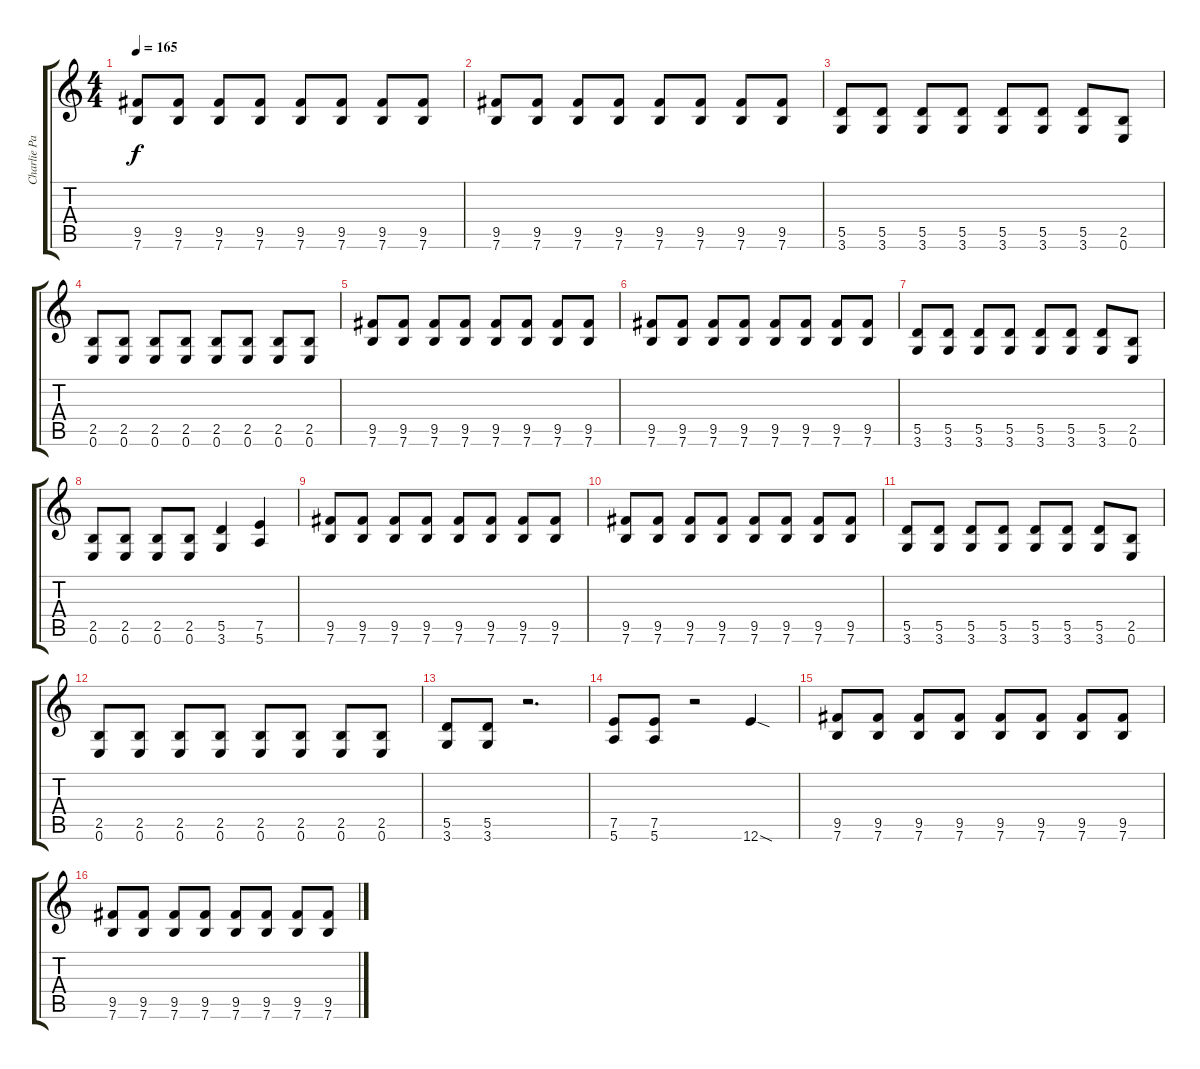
\track ("Charlie Parra Ritmica" "Charlie Pa") {instrument distortionguitar}
\staff {score tabs}
\tuning (E4 B3 G3 D3 A2 E2) {hide}
\ts (4 4)
\tempo 165
\clef g2
\ks c
(9.5 7.6).8{dy f} (9.5 7.6).8 (9.5 7.6).8 (9.5 7.6).8 (9.5 7.6).8 (9.5 7.6).8 (9.5 7.6).8 (9.5 7.6).8 |
(9.5 7.6).8 (9.5 7.6).8 (9.5 7.6).8 (9.5 7.6).8 (9.5 7.6).8 (9.5 7.6).8 (9.5 7.6).8 (9.5 7.6).8 |
(5.5 3.6).8 (5.5 3.6).8 (5.5 3.6).8 (5.5 3.6).8 (5.5 3.6).8 (5.5 3.6).8 (5.5 3.6).8 (2.5 0.6).8 |
(2.5 0.6).8 (2.5 0.6).8 (2.5 0.6).8 (2.5 0.6).8 (2.5 0.6).8 (2.5 0.6).8 (2.5 0.6).8 (2.5 0.6).8 |
(9.5 7.6).8 (9.5 7.6).8 (9.5 7.6).8 (9.5 7.6).8 (9.5 7.6).8 (9.5 7.6).8 (9.5 7.6).8 (9.5 7.6).8 |
(9.5 7.6).8 (9.5 7.6).8 (9.5 7.6).8 (9.5 7.6).8 (9.5 7.6).8 (9.5 7.6).8 (9.5 7.6).8 (9.5 7.6).8 |
(5.5 3.6).8 (5.5 3.6).8 (5.5 3.6).8 (5.5 3.6).8 (5.5 3.6).8 (5.5 3.6).8 (5.5 3.6).8 (2.5 0.6).8 |
(2.5 0.6).8 (2.5 0.6).8 (2.5 0.6).8 (2.5 0.6).8 (5.5 3.6).4 (7.5 5.6).4 |
(9.5 7.6).8 (9.5 7.6).8 (9.5 7.6).8 (9.5 7.6).8 (9.5 7.6).8 (9.5 7.6).8 (9.5 7.6).8 (9.5 7.6).8 |
(9.5 7.6).8 (9.5 7.6).8 (9.5 7.6).8 (9.5 7.6).8 (9.5 7.6).8 (9.5 7.6).8 (9.5 7.6).8 (9.5 7.6).8 |
(5.5 3.6).8 (5.5 3.6).8 (5.5 3.6).8 (5.5 3.6).8 (5.5 3.6).8 (5.5 3.6).8 (5.5 3.6).8 (2.5 0.6).8 |
(2.5 0.6).8 (2.5 0.6).8 (2.5 0.6).8 (2.5 0.6).8 (2.5 0.6).8 (2.5 0.6).8 (2.5 0.6).8 (2.5 0.6).8 |
(5.5 3.6).8 (5.5 3.6).8 r.2{d} |
(7.5 5.6).8 (7.5 5.6).8 r.2 12.6{sod}.4 |
(9.5 7.6).8 (9.5 7.6).8 (9.5 7.6).8 (9.5 7.6).8 (9.5 7.6).8 (9.5 7.6).8 (9.5 7.6).8 (9.5 7.6).8 |
(9.5 7.6).8 (9.5 7.6).8 (9.5 7.6).8 (9.5 7.6).8 (9.5 7.6).8 (9.5 7.6).8 (9.5 7.6).8 (9.5 7.6).8
